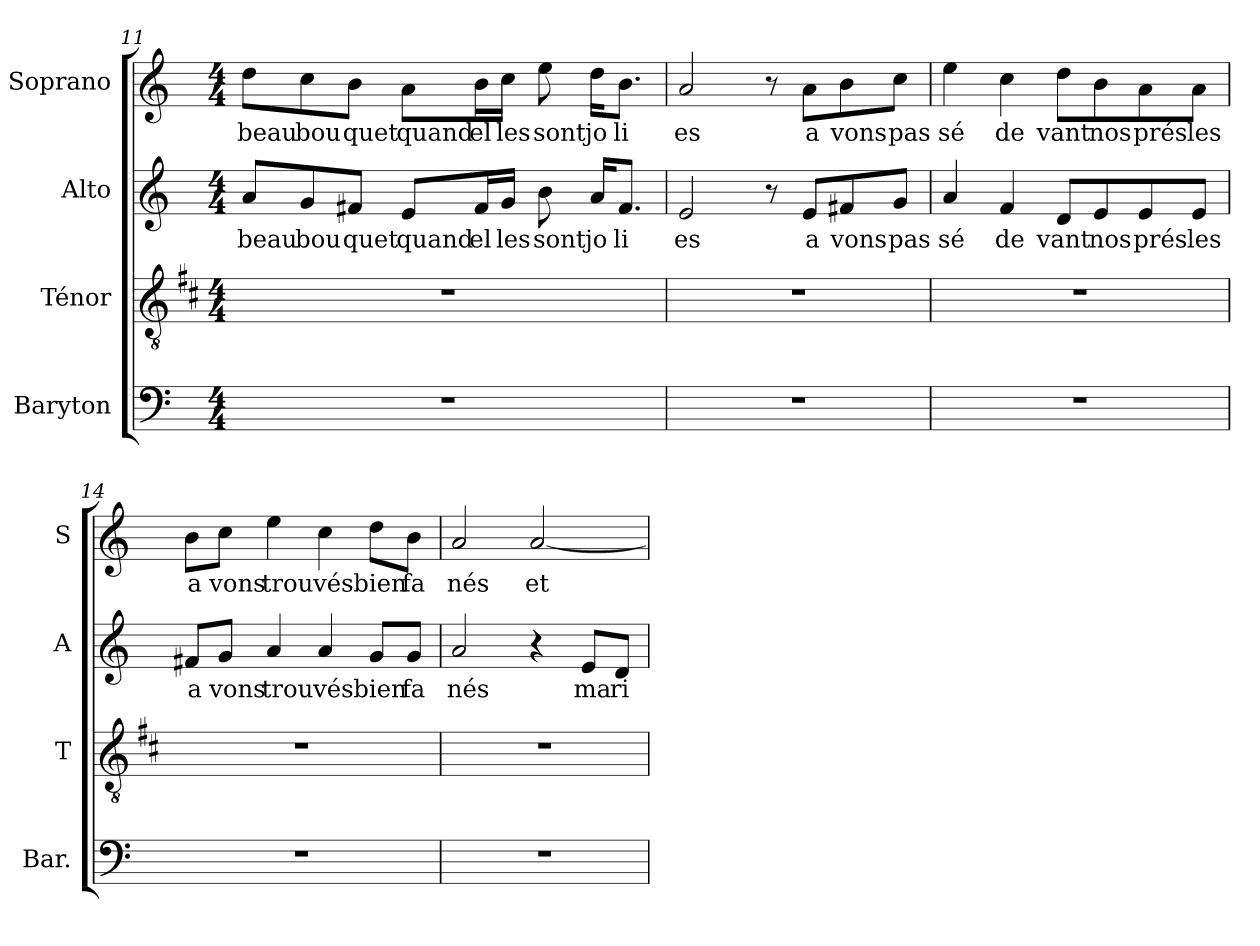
**kern	**kern	**kern	**text	**kern	**text
*part4	*part3	*part2	*part2	*part1	*part1
*staff4	*staff3	*staff2	*staff2	*staff1	*staff1
*I"Baryton	*I"Ténor	*I"Alto	*	*I"Soprano	*
*I'Bar.	*I'T	*I'A	*	*I'S	*
*clefF4	*clefGv2	*clefG2	*	*clefG2	*
*	*ITrd1c2	*	*	*	*
*k[]	*k[]	*k[]	*	*k[]	*
*C:	*C:	*C:	*	*C:	*
*M4/4	*M4/4	*M4/4	*	*M4/4	*
=11	=11	=11	=11	=11	=11
!	!	!	!LO:LY:b	!	!
!	!	!	!	!	!LO:LY:b
1r	1r	8a/L	beau	8dd\L	beau
!	!	!	!LO:LY:b	!	!
!	!	!	!	!	!LO:LY:b
.	.	8g/	bou	8cc\	bou
!	!	!	!LO:LY:b	!	!
!	!	!	!	!	!LO:LY:b
.	.	8f#X/J	quet	8b\J	quet
!	!	!	!LO:LY:b	!	!
!	!	!	!	!	!LO:LY:b
.	.	8e/L	quand	8a\L	quand
!	!	!	!LO:LY:b	!	!
!	!	!	!	!	!LO:LY:b
.	.	16f#/L	el	16b\L	el
!	!	!	!LO:LY:b	!	!
!	!	!	!	!	!LO:LY:b
.	.	16g/JJ	les	16cc\JJ	les
!	!	!	!LO:LY:b	!	!
!	!	!	!	!	!LO:LY:b
.	.	8b\	sont	8ee\	sont
!	!	!	!LO:LY:b	!	!
!	!	!	!	!	!LO:LY:b
.	.	16a/KL	jo	16dd\KL	jo
!	!	!	!LO:LY:b	!	!
!	!	!	!	!	!LO:LY:b
.	.	8.f#/J	li	8.b\J	li
!!LO:LB:g=z
=12	=12	=12	=12	=12	=12
!	!	!	!LO:LY:b	!	!
!	!	!	!	!	!LO:LY:b
1r	1r	2e/	es	2a/	es
.	.	8r	.	8r	.
!	!	!	!LO:LY:b	!	!
!	!	!	!	!	!LO:LY:b
.	.	8e/L	a	8a\L	a
!	!	!	!LO:LY:b	!	!
!	!	!	!	!	!LO:LY:b
.	.	8f#X/	vons	8b\	vons
!	!	!	!LO:LY:b	!	!
!	!	!	!	!	!LO:LY:b
.	.	8g/J	pas	8cc\J	pas
=13	=13	=13	=13	=13	=13
!	!	!	!LO:LY:b	!	!
!	!	!	!	!	!LO:LY:b
1r	1r	4a/	sé	4ee\	sé
!	!	!	!LO:LY:b	!	!
!	!	!	!	!	!LO:LY:b
.	.	4f/	de	4cc\	de
!	!	!	!LO:LY:b	!	!
!	!	!	!	!	!LO:LY:b
.	.	8d/L	vant	8dd\L	vant
!	!	!	!LO:LY:b	!	!
!	!	!	!	!	!LO:LY:b
.	.	8e/	nos	8b\	nos
!	!	!	!LO:LY:b	!	!
!	!	!	!	!	!LO:LY:b
.	.	8e/	prés	8a\	prés
!	!	!	!LO:LY:b	!	!
!	!	!	!	!	!LO:LY:b
.	.	8e/J	les	8a\J	les
=14	=14	=14	=14	=14	=14
!	!	!	!LO:LY:b	!	!
!	!	!	!	!	!LO:LY:b
1r	1r	8f#X/L	a	8b\L	a
!	!	!	!LO:LY:b	!	!
!	!	!	!	!	!LO:LY:b
.	.	8g/J	vons	8cc\J	vons
!	!	!	!LO:LY:b	!	!
!	!	!	!	!	!LO:LY:b
.	.	4a/	trou	4ee\	trou
!	!	!	!LO:LY:b	!	!
!	!	!	!	!	!LO:LY:b
.	.	4a/	vés	4cc\	vés
!	!	!	!LO:LY:b	!	!
!	!	!	!	!	!LO:LY:b
.	.	8g/L	bien	8dd\L	bien
!	!	!	!LO:LY:b	!	!
!	!	!	!	!	!LO:LY:b
.	.	8g/J	fa	8b\J	fa
=15	=15	=15	=15	=15	=15
!	!	!	!LO:LY:b	!	!
!	!	!	!	!	!LO:LY:b
1r	1r	2a/	nés	2a/	nés
!	!	!	!	!	!LO:LY:b
.	.	4r	.	[2a/	et
!	!	!	!LO:LY:b	!	!
.	.	8e/L	ma	.	.
!	!	!	!LO:LY:b	!	!
.	.	8d/J	ri	.	.
=	=	=	=	=	=
*-	*-	*-	*-	*-	*-
